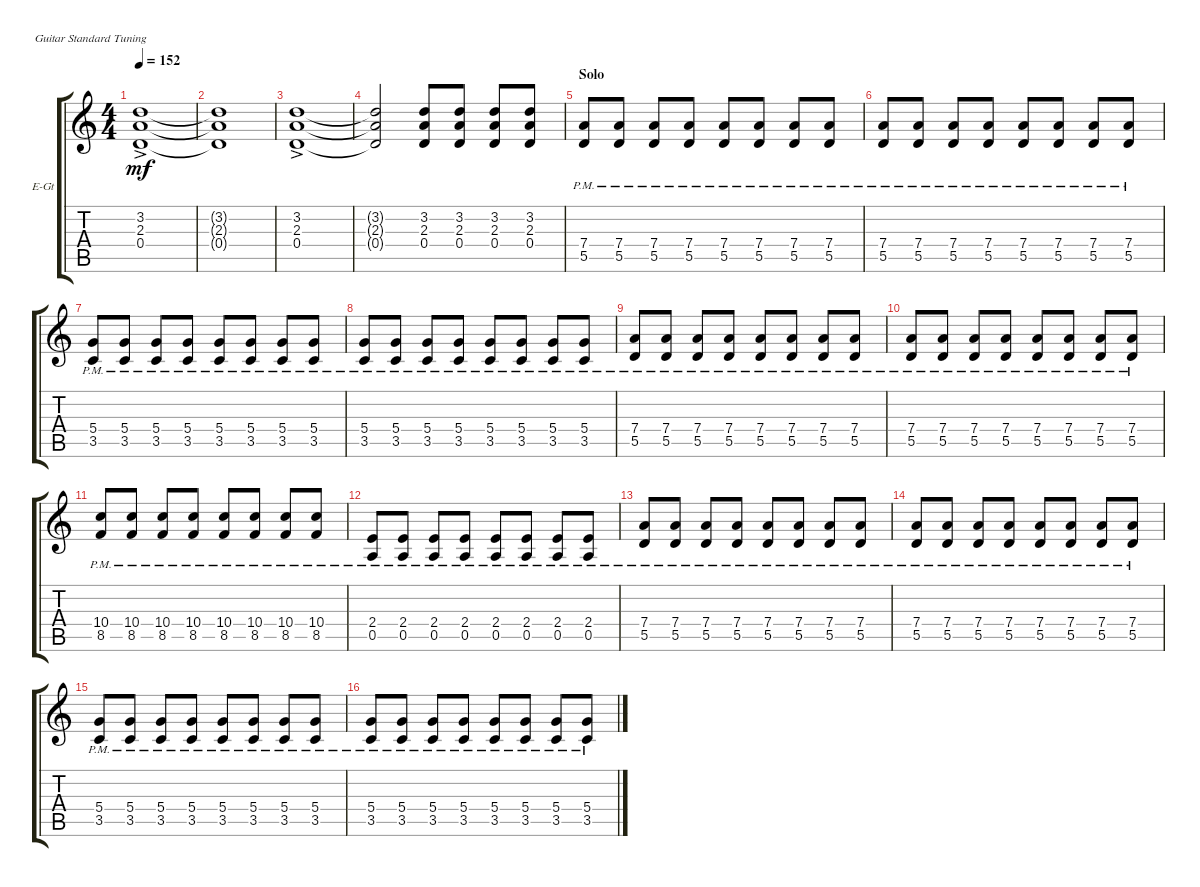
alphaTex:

\bracketExtendMode groupsimilarinstruments
\firstSystemTrackNameOrientation horizontal
\otherSystemsTrackNameOrientation horizontal
\track ("Guitar 1" "E-Gt") {instrument distortionguitar}
\staff {score tabs}
\tuning (E4 B3 G3 D3 A2 E2)
\ts (4 4)
\tempo 152
\clef g2
\ks c
(0.4{ac} 2.3{ac} 3.2{ac}).1{dy mf} |
(0.4{t} 2.3{t} 3.2{t}).1 |
(0.4{ac} 2.3{ac} 3.2{ac}).1 |
(0.4{t} 2.3{t} 3.2{t}).2 (3.2 2.3 0.4).8 (0.4 3.2 2.3).8 (3.2 2.3 0.4).8 (0.4 3.2 2.3).8 |
\section ("" "Solo")
(5.5{pm} 7.4{pm}).8 (5.5{pm} 7.4{pm}).8 (5.5{pm} 7.4{pm}).8 (5.5{pm} 7.4{pm}).8 (5.5{pm} 7.4{pm}).8 (5.5{pm} 7.4{pm}).8 (5.5{pm} 7.4{pm}).8 (5.5{pm} 7.4{pm}).8 |
(5.5{pm} 7.4{pm}).8 (5.5{pm} 7.4{pm}).8 (5.5{pm} 7.4{pm}).8 (5.5{pm} 7.4{pm}).8 (5.5{pm} 7.4{pm}).8 (5.5{pm} 7.4{pm}).8 (5.5{pm} 7.4{pm}).8 (5.5{pm} 7.4{pm}).8 |
(3.5{pm} 5.4{pm}).8 (3.5{pm} 5.4{pm}).8 (5.4{pm} 3.5{pm}).8 (3.5{pm} 5.4{pm}).8 (3.5{pm} 5.4{pm}).8 (3.5{pm} 5.4{pm}).8 (5.4{pm} 3.5{pm}).8 (3.5{pm} 5.4{pm}).8 |
(3.5{pm} 5.4{pm}).8 (3.5{pm} 5.4{pm}).8 (5.4{pm} 3.5{pm}).8 (3.5{pm} 5.4{pm}).8 (3.5{pm} 5.4{pm}).8 (3.5{pm} 5.4{pm}).8 (5.4{pm} 3.5{pm}).8 (3.5{pm} 5.4{pm}).8 |
(5.5{pm} 7.4{pm}).8 (5.5{pm} 7.4{pm}).8 (5.5{pm} 7.4{pm}).8 (5.5{pm} 7.4{pm}).8 (5.5{pm} 7.4{pm}).8 (5.5{pm} 7.4{pm}).8 (5.5{pm} 7.4{pm}).8 (5.5{pm} 7.4{pm}).8 |
(5.5{pm} 7.4{pm}).8 (5.5{pm} 7.4{pm}).8 (5.5{pm} 7.4{pm}).8 (5.5{pm} 7.4{pm}).8 (5.5{pm} 7.4{pm}).8 (5.5{pm} 7.4{pm}).8 (5.5{pm} 7.4{pm}).8 (5.5{pm} 7.4{pm}).8 |
(8.5{pm} 10.4{pm}).8 (8.5{pm} 10.4{pm}).8 (8.5{pm} 10.4{pm}).8 (8.5{pm} 10.4{pm}).8 (8.5{pm} 10.4{pm}).8 (8.5{pm} 10.4{pm}).8 (8.5{pm} 10.4{pm}).8 (8.5{pm} 10.4{pm}).8 |
(0.5{pm} 2.4{pm}).8 (0.5{pm} 2.4{pm}).8 (0.5{pm} 2.4{pm}).8 (0.5{pm} 2.4{pm}).8 (0.5{pm} 2.4{pm}).8 (0.5{pm} 2.4{pm}).8 (0.5{pm} 2.4{pm}).8 (0.5{pm} 2.4{pm}).8 |
(5.5{pm} 7.4{pm}).8 (5.5{pm} 7.4{pm}).8 (5.5{pm} 7.4{pm}).8 (5.5{pm} 7.4{pm}).8 (5.5{pm} 7.4{pm}).8 (5.5{pm} 7.4{pm}).8 (5.5{pm} 7.4{pm}).8 (5.5{pm} 7.4{pm}).8 |
(5.5{pm} 7.4{pm}).8 (5.5{pm} 7.4{pm}).8 (5.5{pm} 7.4{pm}).8 (5.5{pm} 7.4{pm}).8 (5.5{pm} 7.4{pm}).8 (5.5{pm} 7.4{pm}).8 (5.5{pm} 7.4{pm}).8 (5.5{pm} 7.4{pm}).8 |
(3.5{pm} 5.4{pm}).8 (3.5{pm} 5.4{pm}).8 (5.4{pm} 3.5{pm}).8 (3.5{pm} 5.4{pm}).8 (3.5{pm} 5.4{pm}).8 (3.5{pm} 5.4{pm}).8 (5.4{pm} 3.5{pm}).8 (3.5{pm} 5.4{pm}).8 |
(3.5{pm} 5.4{pm}).8 (3.5{pm} 5.4{pm}).8 (5.4{pm} 3.5{pm}).8 (3.5{pm} 5.4{pm}).8 (3.5{pm} 5.4{pm}).8 (3.5{pm} 5.4{pm}).8 (5.4{pm} 3.5{pm}).8 (3.5{pm} 5.4{pm}).8
